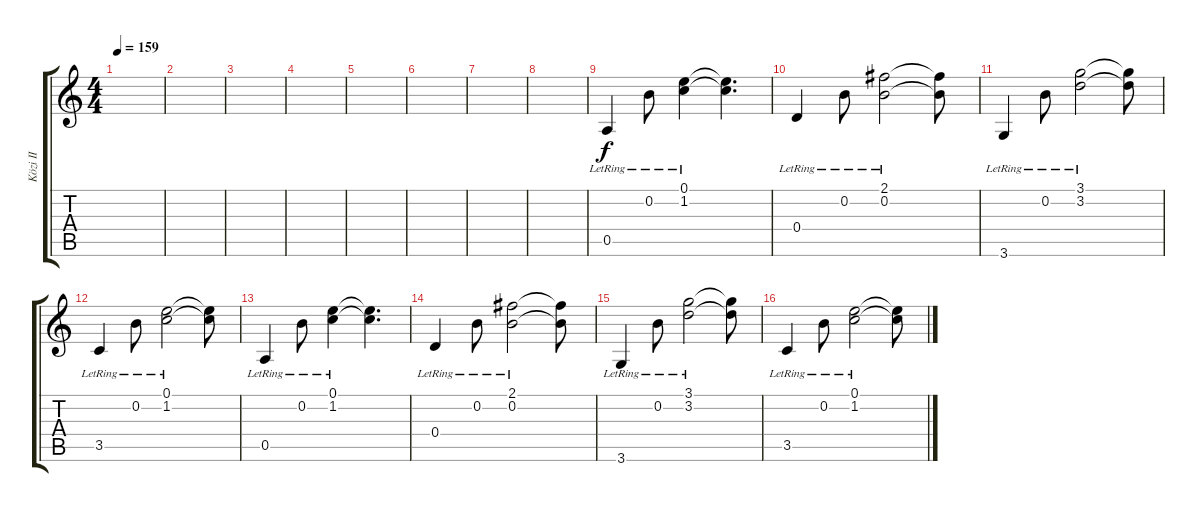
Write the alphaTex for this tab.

\track ("Közi II" "Közi II") {instrument acousticguitarsteel}
\staff {score tabs}
\tuning (E4 B3 G3 D3 A2 E2) {hide}
\ts (4 4)
\tempo 159
\clef g2
\ks c
|
|
|
|
|
|
|
|
0.5{lr}.4 0.2{lr}.8 (0.1{lr} 1.2).4 (0.1{t} 1.2{t}).4{d} |
0.4{lr}.4 0.2{lr}.8 (2.1{lr} 0.2).2 (2.1{t} 0.2{t}).8 |
3.6{lr}.4 0.2{lr}.8 (3.1{lr} 3.2{lr}).2 (3.1{t} 3.2{t}).8 |
3.5{lr}.4 0.2{lr}.8 (0.1{lr} 1.2{lr}).2 (0.1{t} 1.2{t}).8 |
0.5{lr}.4 0.2{lr}.8 (0.1{lr} 1.2).4 (0.1{t} 1.2{t}).4{d} |
0.4{lr}.4 0.2{lr}.8 (2.1{lr} 0.2).2 (2.1{t} 0.2{t}).8 |
3.6{lr}.4 0.2{lr}.8 (3.1{lr} 3.2{lr}).2 (3.1{t} 3.2{t}).8 |
3.5{lr}.4 0.2{lr}.8 (0.1{lr} 1.2{lr}).2 (0.1{t} 1.2{t}).8
